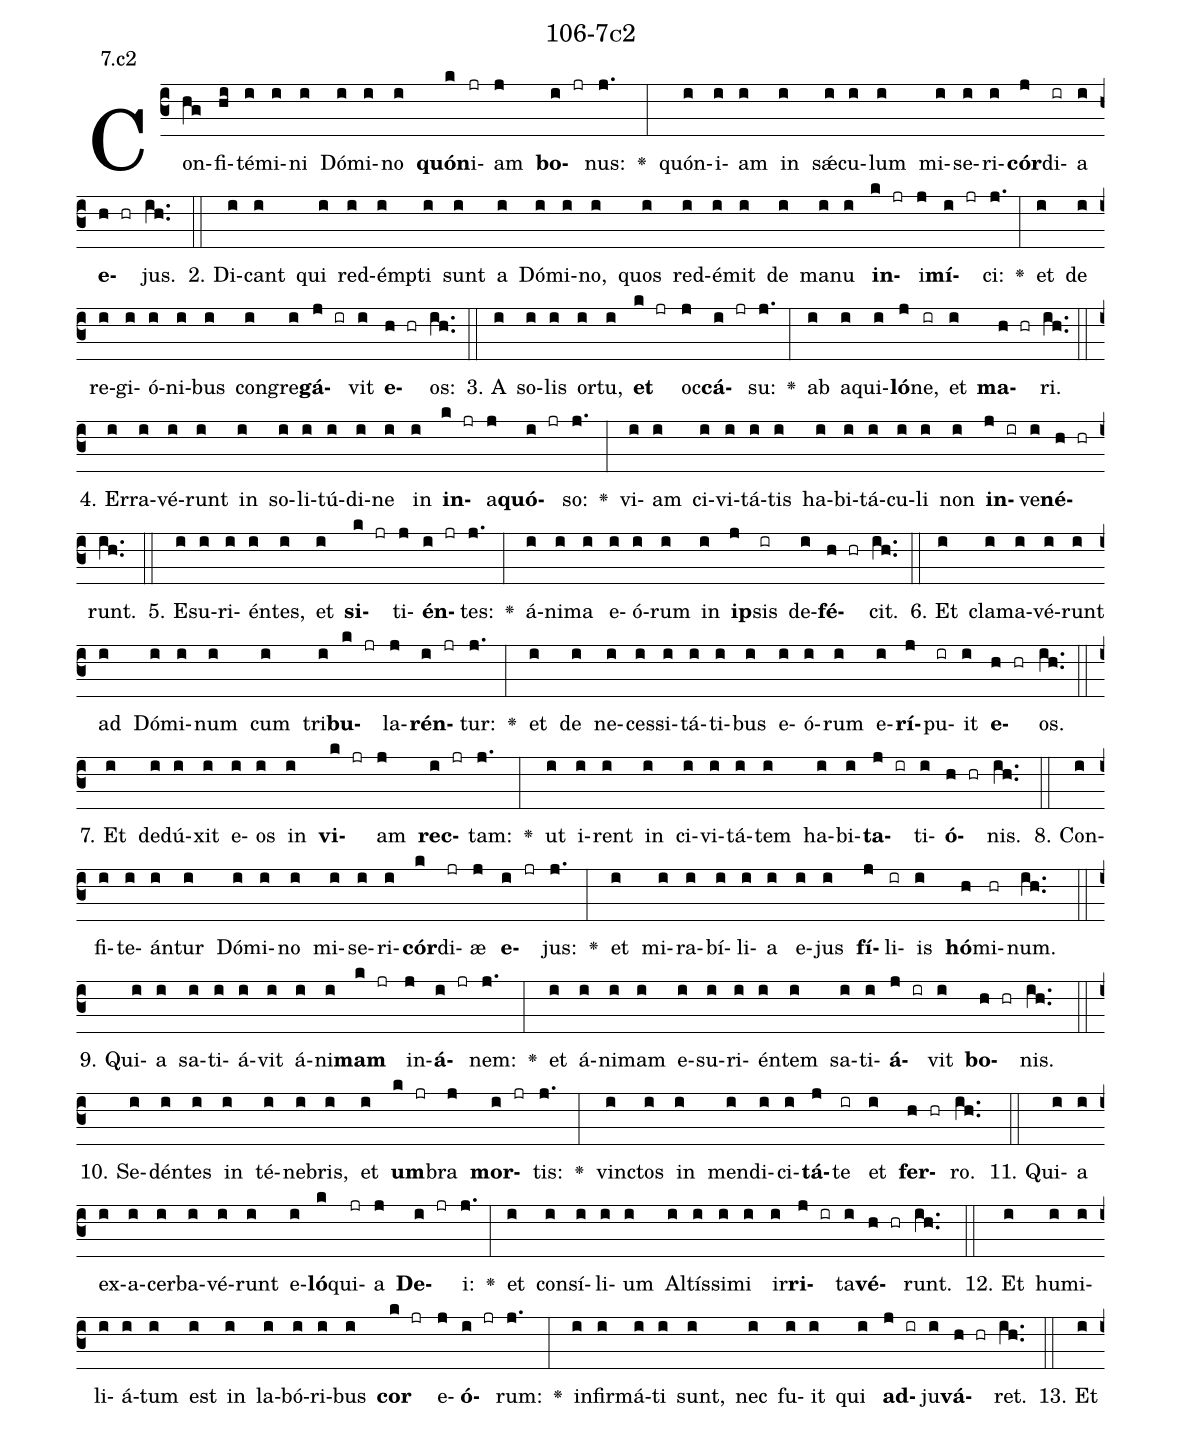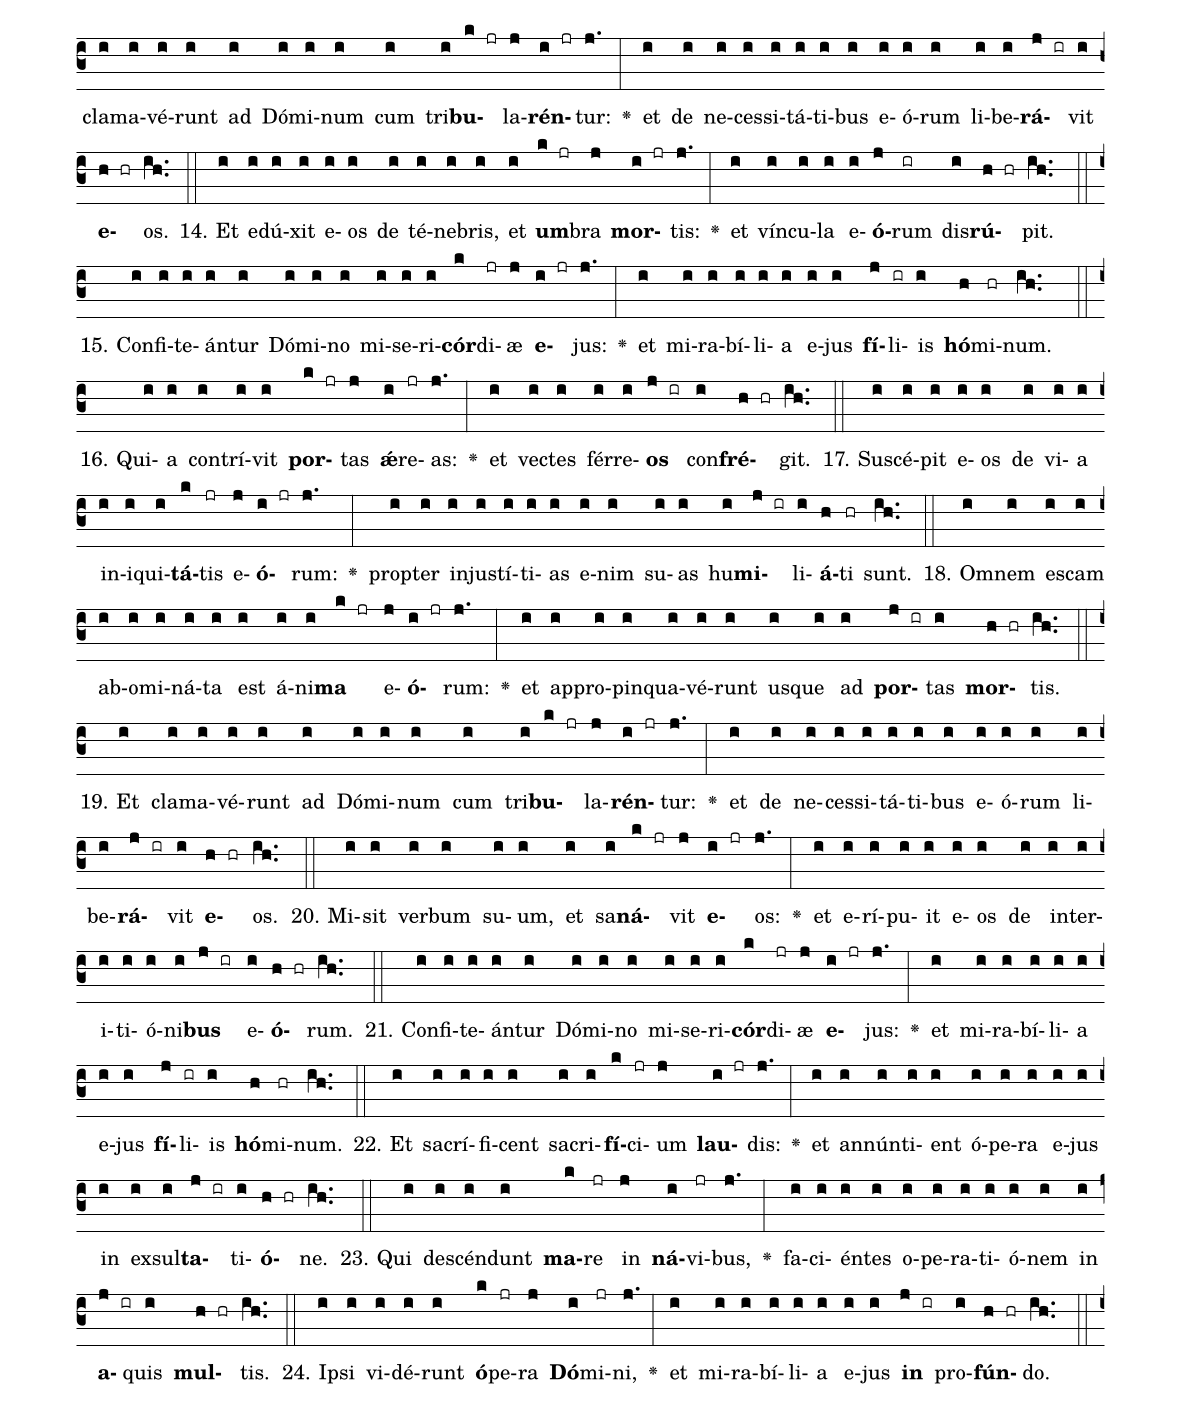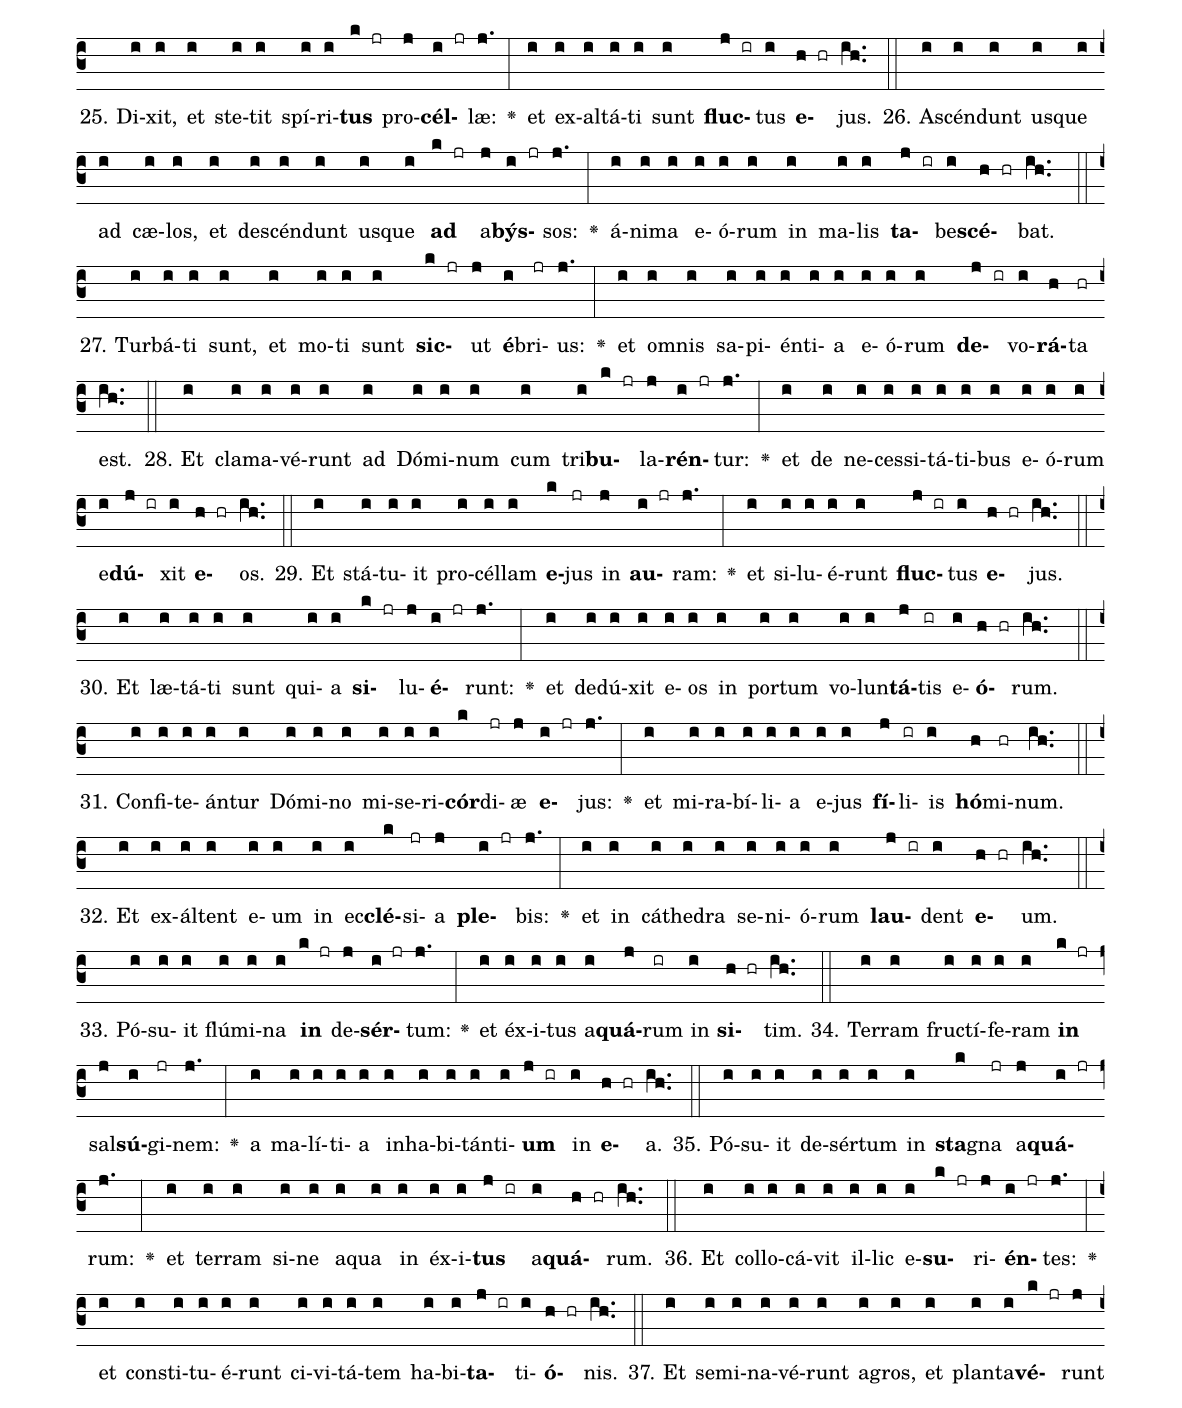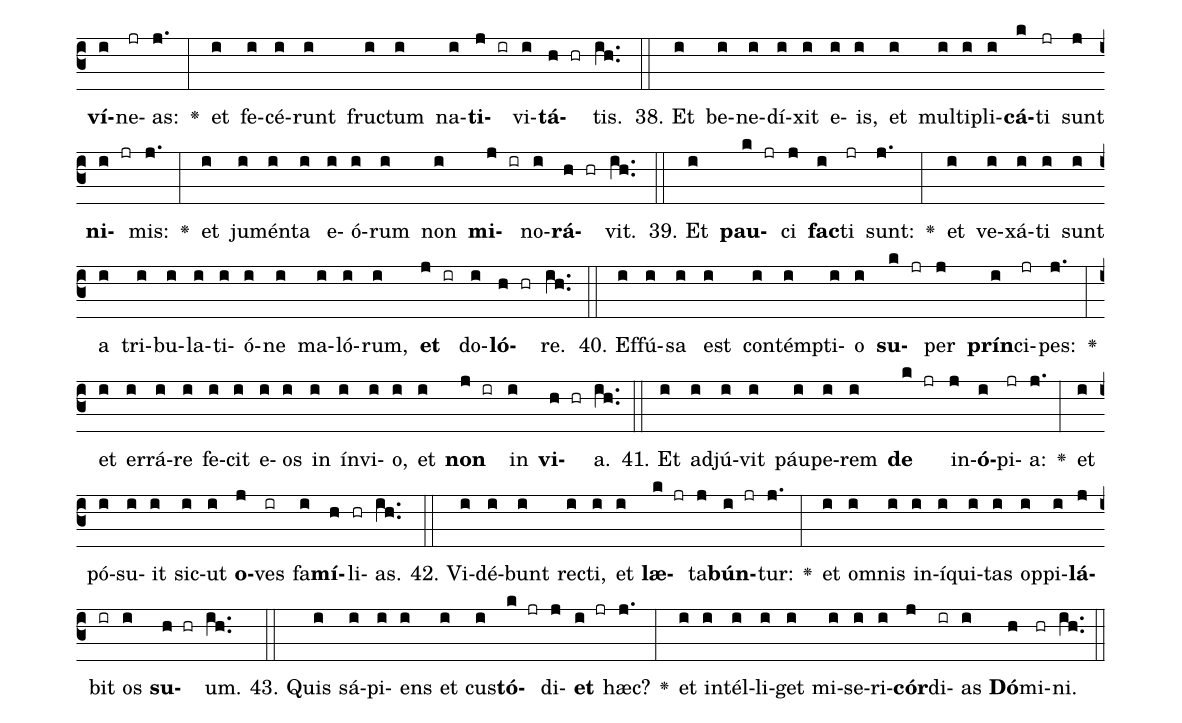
name: 106-7c2;
annotation: 7.c2;
%%
(c3)Con(hg)fi(hi)té(i)mi(i)ni(i) Dó(i)mi(i)no(i) <b>quón</b>(k)i(jr)am(j) <b>bo</b>(i jr)nus:(j.) <v>\greheightstar</v>(:) quón(i)i(i)am(i) in(i) sǽ(i)cu(i)lum(i) mi(i)se(i)ri(i)<b>cór</b>(j)di(ir)a(i) <b>e</b>(h hr)jus.(ih..) (::)
2. Di(i)cant(i) qui(i) red(i)émp(i)ti(i) sunt(i) a(i) Dó(i)mi(i)no,(i) quos(i) red(i)é(i)mit(i) de(i) ma(i)nu(i) <b>in</b>(k jr)i(j)<b>mí</b>(i jr)ci:(j.) <v>\greheightstar</v>(:) et(i) de(i) re(i)gi(i)ó(i)ni(i)bus(i) con(i)gre(i)<b>gá</b>(j ir)vit(i) <b>e</b>(h hr)os:(ih..) (::)
3. A(i) so(i)lis(i) or(i)tu,(i) <b>et</b>(k jr) oc(j)<b>cá</b>(i jr)su:(j.) <v>\greheightstar</v>(:) ab(i) a(i)qui(i)<b>ló</b>(j)ne,(ir) et(i) <b>ma</b>(h hr)ri.(ih..) (::)
4. Er(i)ra(i)vé(i)runt(i) in(i) so(i)li(i)tú(i)di(i)ne(i) in(i) <b>in</b>(k jr)a(j)<b>quó</b>(i jr)so:(j.) <v>\greheightstar</v>(:) vi(i)am(i) ci(i)vi(i)tá(i)tis(i) ha(i)bi(i)tá(i)cu(i)li(i) non(i) <b>in</b>(j ir)ve(i)<b>né</b>(h hr)runt.(ih..) (::)
5. E(i)su(i)ri(i)én(i)tes,(i) et(i) <b>si</b>(k jr)ti(j)<b>én</b>(i jr)tes:(j.) <v>\greheightstar</v>(:) á(i)ni(i)ma(i) e(i)ó(i)rum(i) in(i) <b>ip</b>(j)sis(ir) de(i)<b>fé</b>(h hr)cit.(ih..) (::)
6. Et(i) cla(i)ma(i)vé(i)runt(i) ad(i) Dó(i)mi(i)num(i) cum(i) tri(i)<b>bu</b>(k jr)la(j)<b>rén</b>(i jr)tur:(j.) <v>\greheightstar</v>(:) et(i) de(i) ne(i)ces(i)si(i)tá(i)ti(i)bus(i) e(i)ó(i)rum(i) e(i)<b>rí</b>(j)pu(ir)it(i) <b>e</b>(h hr)os.(ih..) (::)
7. Et(i) de(i)dú(i)xit(i) e(i)os(i) in(i) <b>vi</b>(k jr)am(j) <b>rec</b>(i jr)tam:(j.) <v>\greheightstar</v>(:) ut(i) i(i)rent(i) in(i) ci(i)vi(i)tá(i)tem(i) ha(i)bi(i)<b>ta</b>(j ir)ti(i)<b>ó</b>(h hr)nis.(ih..) (::)
8. Con(i)fi(i)te(i)án(i)tur(i) Dó(i)mi(i)no(i) mi(i)se(i)ri(i)<b>cór</b>(k)di(jr)æ(j) <b>e</b>(i jr)jus:(j.) <v>\greheightstar</v>(:) et(i) mi(i)ra(i)bí(i)li(i)a(i) e(i)jus(i) <b>fí</b>(j)li(ir)is(i) <b>hó</b>(h)mi(hr)num.(ih..) (::)
9. Qui(i)a(i) sa(i)ti(i)á(i)vit(i) á(i)ni(i)<b>mam</b>(k jr) in(j)<b>á</b>(i jr)nem:(j.) <v>\greheightstar</v>(:) et(i) á(i)ni(i)mam(i) e(i)su(i)ri(i)én(i)tem(i) sa(i)ti(i)<b>á</b>(j ir)vit(i) <b>bo</b>(h hr)nis.(ih..) (::)
10. Se(i)dén(i)tes(i) in(i) té(i)ne(i)bris,(i) et(i) <b>um</b>(k jr)bra(j) <b>mor</b>(i jr)tis:(j.) <v>\greheightstar</v>(:) vinc(i)tos(i) in(i) men(i)di(i)ci(i)<b>tá</b>(j)te(ir) et(i) <b>fer</b>(h hr)ro.(ih..) (::)
11. Qui(i)a(i) ex(i)a(i)cer(i)ba(i)vé(i)runt(i) e(i)<b>ló</b>(k)qui(jr)a(j) <b>De</b>(i jr)i:(j.) <v>\greheightstar</v>(:) et(i) con(i)sí(i)li(i)um(i) Al(i)tís(i)si(i)mi(i) ir(i)<b>ri</b>(j ir)ta(i)<b>vé</b>(h hr)runt.(ih..) (::)
12. Et(i) hu(i)mi(i)li(i)á(i)tum(i) est(i) in(i) la(i)bó(i)ri(i)bus(i) <b>cor</b>(k jr) e(j)<b>ó</b>(i jr)rum:(j.) <v>\greheightstar</v>(:) in(i)fir(i)má(i)ti(i) sunt,(i) nec(i) fu(i)it(i) qui(i) <b>ad</b>(j ir)ju(i)<b>vá</b>(h hr)ret.(ih..) (::)
13. Et(i) cla(i)ma(i)vé(i)runt(i) ad(i) Dó(i)mi(i)num(i) cum(i) tri(i)<b>bu</b>(k jr)la(j)<b>rén</b>(i jr)tur:(j.) <v>\greheightstar</v>(:) et(i) de(i) ne(i)ces(i)si(i)tá(i)ti(i)bus(i) e(i)ó(i)rum(i) li(i)be(i)<b>rá</b>(j ir)vit(i) <b>e</b>(h hr)os.(ih..) (::)
14. Et(i) e(i)dú(i)xit(i) e(i)os(i) de(i) té(i)ne(i)bris,(i) et(i) <b>um</b>(k jr)bra(j) <b>mor</b>(i jr)tis:(j.) <v>\greheightstar</v>(:) et(i) vín(i)cu(i)la(i) e(i)<b>ó</b>(j)rum(ir) dis(i)<b>rú</b>(h hr)pit.(ih..) (::)
15. Con(i)fi(i)te(i)án(i)tur(i) Dó(i)mi(i)no(i) mi(i)se(i)ri(i)<b>cór</b>(k)di(jr)æ(j) <b>e</b>(i jr)jus:(j.) <v>\greheightstar</v>(:) et(i) mi(i)ra(i)bí(i)li(i)a(i) e(i)jus(i) <b>fí</b>(j)li(ir)is(i) <b>hó</b>(h)mi(hr)num.(ih..) (::)
16. Qui(i)a(i) con(i)trí(i)vit(i) <b>por</b>(k jr)tas(j) <b>ǽ</b>(i)re(jr)as:(j.) <v>\greheightstar</v>(:) et(i) vec(i)tes(i) fér(i)re(i)<b>os</b>(j ir) con(i)<b>fré</b>(h hr)git.(ih..) (::)
17. Su(i)scé(i)pit(i) e(i)os(i) de(i) vi(i)a(i) in(i)i(i)qui(i)<b>tá</b>(k)tis(jr) e(j)<b>ó</b>(i jr)rum:(j.) <v>\greheightstar</v>(:) prop(i)ter(i) in(i)jus(i)tí(i)ti(i)as(i) e(i)nim(i) su(i)as(i) hu(i)<b>mi</b>(j ir)li(i)<b>á</b>(h)ti(hr) sunt.(ih..) (::)
18. Om(i)nem(i) es(i)cam(i) ab(i)o(i)mi(i)ná(i)ta(i) est(i) á(i)ni(i)<b>ma</b>(k jr) e(j)<b>ó</b>(i jr)rum:(j.) <v>\greheightstar</v>(:) et(i) ap(i)pro(i)pin(i)qua(i)vé(i)runt(i) us(i)que(i) ad(i) <b>por</b>(j ir)tas(i) <b>mor</b>(h hr)tis.(ih..) (::)
19. Et(i) cla(i)ma(i)vé(i)runt(i) ad(i) Dó(i)mi(i)num(i) cum(i) tri(i)<b>bu</b>(k jr)la(j)<b>rén</b>(i jr)tur:(j.) <v>\greheightstar</v>(:) et(i) de(i) ne(i)ces(i)si(i)tá(i)ti(i)bus(i) e(i)ó(i)rum(i) li(i)be(i)<b>rá</b>(j ir)vit(i) <b>e</b>(h hr)os.(ih..) (::)
20. Mi(i)sit(i) ver(i)bum(i) su(i)um,(i) et(i) sa(i)<b>ná</b>(k jr)vit(j) <b>e</b>(i jr)os:(j.) <v>\greheightstar</v>(:) et(i) e(i)rí(i)pu(i)it(i) e(i)os(i) de(i) in(i)ter(i)i(i)ti(i)ó(i)ni(i)<b>bus</b>(j ir) e(i)<b>ó</b>(h hr)rum.(ih..) (::)
21. Con(i)fi(i)te(i)án(i)tur(i) Dó(i)mi(i)no(i) mi(i)se(i)ri(i)<b>cór</b>(k)di(jr)æ(j) <b>e</b>(i jr)jus:(j.) <v>\greheightstar</v>(:) et(i) mi(i)ra(i)bí(i)li(i)a(i) e(i)jus(i) <b>fí</b>(j)li(ir)is(i) <b>hó</b>(h)mi(hr)num.(ih..) (::)
22. Et(i) sa(i)crí(i)fi(i)cent(i) sa(i)cri(i)<b>fí</b>(k)ci(jr)um(j) <b>lau</b>(i jr)dis:(j.) <v>\greheightstar</v>(:) et(i) an(i)nún(i)ti(i)ent(i) ó(i)pe(i)ra(i) e(i)jus(i) in(i) ex(i)sul(i)<b>ta</b>(j ir)ti(i)<b>ó</b>(h hr)ne.(ih..) (::)
23. Qui(i) de(i)scén(i)dunt(i) <b>ma</b>(k)re(jr) in(j) <b>ná</b>(i)vi(jr)bus,(j.) <v>\greheightstar</v>(:) fa(i)ci(i)én(i)tes(i) o(i)pe(i)ra(i)ti(i)ó(i)nem(i) in(i) <b>a</b>(j ir)quis(i) <b>mul</b>(h hr)tis.(ih..) (::)
24. Ip(i)si(i) vi(i)dé(i)runt(i) <b>ó</b>(k)pe(jr)ra(j) <b>Dó</b>(i)mi(jr)ni,(j.) <v>\greheightstar</v>(:) et(i) mi(i)ra(i)bí(i)li(i)a(i) e(i)jus(i) <b>in</b>(j ir) pro(i)<b>fún</b>(h hr)do.(ih..) (::)
25. Di(i)xit,(i) et(i) ste(i)tit(i) spí(i)ri(i)<b>tus</b>(k jr) pro(j)<b>cél</b>(i jr)læ:(j.) <v>\greheightstar</v>(:) et(i) ex(i)al(i)tá(i)ti(i) sunt(i) <b>fluc</b>(j ir)tus(i) <b>e</b>(h hr)jus.(ih..) (::)
26. A(i)scén(i)dunt(i) us(i)que(i) ad(i) cæ(i)los,(i) et(i) de(i)scén(i)dunt(i) us(i)que(i) <b>ad</b>(k jr) a(j)<b>býs</b>(i jr)sos:(j.) <v>\greheightstar</v>(:) á(i)ni(i)ma(i) e(i)ó(i)rum(i) in(i) ma(i)lis(i) <b>ta</b>(j ir)be(i)<b>scé</b>(h hr)bat.(ih..) (::)
27. Tur(i)bá(i)ti(i) sunt,(i) et(i) mo(i)ti(i) sunt(i) <b>sic</b>(k jr)ut(j) <b>é</b>(i)bri(jr)us:(j.) <v>\greheightstar</v>(:) et(i) om(i)nis(i) sa(i)pi(i)én(i)ti(i)a(i) e(i)ó(i)rum(i) <b>de</b>(j ir)vo(i)<b>rá</b>(h)ta(hr) est.(ih..) (::)
28. Et(i) cla(i)ma(i)vé(i)runt(i) ad(i) Dó(i)mi(i)num(i) cum(i) tri(i)<b>bu</b>(k jr)la(j)<b>rén</b>(i jr)tur:(j.) <v>\greheightstar</v>(:) et(i) de(i) ne(i)ces(i)si(i)tá(i)ti(i)bus(i) e(i)ó(i)rum(i) e(i)<b>dú</b>(j ir)xit(i) <b>e</b>(h hr)os.(ih..) (::)
29. Et(i) stá(i)tu(i)it(i) pro(i)cél(i)lam(i) <b>e</b>(k)jus(jr) in(j) <b>au</b>(i jr)ram:(j.) <v>\greheightstar</v>(:) et(i) si(i)lu(i)é(i)runt(i) <b>fluc</b>(j ir)tus(i) <b>e</b>(h hr)jus.(ih..) (::)
30. Et(i) læ(i)tá(i)ti(i) sunt(i) qui(i)a(i) <b>si</b>(k jr)lu(j)<b>é</b>(i jr)runt:(j.) <v>\greheightstar</v>(:) et(i) de(i)dú(i)xit(i) e(i)os(i) in(i) por(i)tum(i) vo(i)lun(i)<b>tá</b>(j)tis(ir) e(i)<b>ó</b>(h hr)rum.(ih..) (::)
31. Con(i)fi(i)te(i)án(i)tur(i) Dó(i)mi(i)no(i) mi(i)se(i)ri(i)<b>cór</b>(k)di(jr)æ(j) <b>e</b>(i jr)jus:(j.) <v>\greheightstar</v>(:) et(i) mi(i)ra(i)bí(i)li(i)a(i) e(i)jus(i) <b>fí</b>(j)li(ir)is(i) <b>hó</b>(h)mi(hr)num.(ih..) (::)
32. Et(i) ex(i)ál(i)tent(i) e(i)um(i) in(i) ec(i)<b>clé</b>(k)si(jr)a(j) <b>ple</b>(i jr)bis:(j.) <v>\greheightstar</v>(:) et(i) in(i) cá(i)the(i)dra(i) se(i)ni(i)ó(i)rum(i) <b>lau</b>(j ir)dent(i) <b>e</b>(h hr)um.(ih..) (::)
33. Pó(i)su(i)it(i) flú(i)mi(i)na(i) <b>in</b>(k jr) de(j)<b>sér</b>(i jr)tum:(j.) <v>\greheightstar</v>(:) et(i) éx(i)i(i)tus(i) a(i)<b>quá</b>(j)rum(ir) in(i) <b>si</b>(h hr)tim.(ih..) (::)
34. Ter(i)ram(i) fruc(i)tí(i)fe(i)ram(i) <b>in</b>(k jr) sal(j)<b>sú</b>(i)gi(jr)nem:(j.) <v>\greheightstar</v>(:) a(i) ma(i)lí(i)ti(i)a(i) in(i)ha(i)bi(i)tán(i)ti(i)<b>um</b>(j ir) in(i) <b>e</b>(h hr)a.(ih..) (::)
35. Pó(i)su(i)it(i) de(i)sér(i)tum(i) in(i) <b>sta</b>(k)gna(jr) a(j)<b>quá</b>(i jr)rum:(j.) <v>\greheightstar</v>(:) et(i) ter(i)ram(i) si(i)ne(i) a(i)qua(i) in(i) éx(i)i(i)<b>tus</b>(j ir) a(i)<b>quá</b>(h hr)rum.(ih..) (::)
36. Et(i) col(i)lo(i)cá(i)vit(i) il(i)lic(i) e(i)<b>su</b>(k jr)ri(j)<b>én</b>(i jr)tes:(j.) <v>\greheightstar</v>(:) et(i) con(i)sti(i)tu(i)é(i)runt(i) ci(i)vi(i)tá(i)tem(i) ha(i)bi(i)<b>ta</b>(j ir)ti(i)<b>ó</b>(h hr)nis.(ih..) (::)
37. Et(i) se(i)mi(i)na(i)vé(i)runt(i) a(i)gros,(i) et(i) plan(i)ta(i)<b>vé</b>(k jr)runt(j) <b>ví</b>(i)ne(jr)as:(j.) <v>\greheightstar</v>(:) et(i) fe(i)cé(i)runt(i) fruc(i)tum(i) na(i)<b>ti</b>(j ir)vi(i)<b>tá</b>(h hr)tis.(ih..) (::)
38. Et(i) be(i)ne(i)dí(i)xit(i) e(i)is,(i) et(i) mul(i)ti(i)pli(i)<b>cá</b>(k)ti(jr) sunt(j) <b>ni</b>(i jr)mis:(j.) <v>\greheightstar</v>(:) et(i) ju(i)mén(i)ta(i) e(i)ó(i)rum(i) non(i) <b>mi</b>(j ir)no(i)<b>rá</b>(h hr)vit.(ih..) (::)
39. Et(i) <b>pau</b>(k jr)ci(j) <b>fac</b>(i)ti(jr) sunt:(j.) <v>\greheightstar</v>(:) et(i) ve(i)xá(i)ti(i) sunt(i) a(i) tri(i)bu(i)la(i)ti(i)ó(i)ne(i) ma(i)ló(i)rum,(i) <b>et</b>(j ir) do(i)<b>ló</b>(h hr)re.(ih..) (::)
40. Ef(i)fú(i)sa(i) est(i) con(i)témp(i)ti(i)o(i) <b>su</b>(k jr)per(j) <b>prín</b>(i)ci(jr)pes:(j.) <v>\greheightstar</v>(:) et(i) er(i)rá(i)re(i) fe(i)cit(i) e(i)os(i) in(i) ín(i)vi(i)o,(i) et(i) <b>non</b>(j ir) in(i) <b>vi</b>(h hr)a.(ih..) (::)
41. Et(i) ad(i)jú(i)vit(i) páu(i)pe(i)rem(i) <b>de</b>(k jr) in(j)<b>ó</b>(i)pi(jr)a:(j.) <v>\greheightstar</v>(:) et(i) pó(i)su(i)it(i) sic(i)ut(i) <b>o</b>(j)ves(ir) fa(i)<b>mí</b>(h)li(hr)as.(ih..) (::)
42. Vi(i)dé(i)bunt(i) rec(i)ti,(i) et(i) <b>læ</b>(k jr)ta(j)<b>bún</b>(i jr)tur:(j.) <v>\greheightstar</v>(:) et(i) om(i)nis(i) in(i)í(i)qui(i)tas(i) op(i)pi(i)<b>lá</b>(j)bit(ir) os(i) <b>su</b>(h hr)um.(ih..) (::)
43. Quis(i) sá(i)pi(i)ens(i) et(i) cus(i)<b>tó</b>(k jr)di(j)<b>et</b>(i jr) hæc?(j.) <v>\greheightstar</v>(:) et(i) in(i)tél(i)li(i)get(i) mi(i)se(i)ri(i)<b>cór</b>(j)di(ir)as(i) <b>Dó</b>(h)mi(hr)ni.(ih..) (::)
